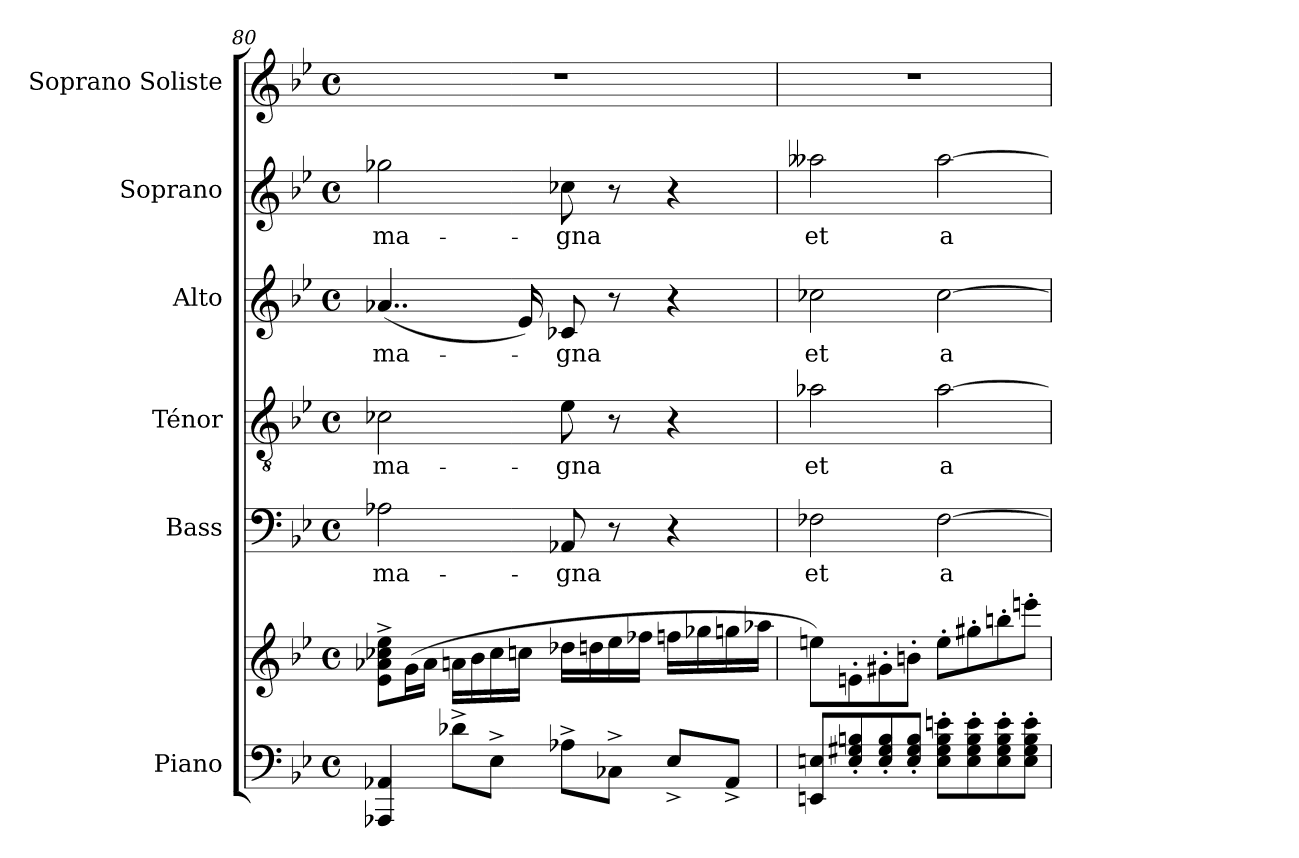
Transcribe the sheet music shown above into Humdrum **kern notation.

**kern	**kern	**kern	**text	**kern	**text	**kern	**text	**kern	**text	**kern
*part6	*part6	*part5	*part5	*part4	*part4	*part3	*part3	*part2	*part2	*part1
*staff7	*staff6	*staff5	*staff5	*staff4	*staff4	*staff3	*staff3	*staff2	*staff2	*staff1
*I"Piano	*	*I"Bass	*	*I"Ténor	*	*I"Alto	*	*I"Soprano	*	*I"Soprano Soliste
*I'Pno.	*	*I'B.	*	*I'T.	*	*I'A.	*	*I'S.	*	*
*clefF4	*clefG2	*clefF4	*	*clefGv2	*	*clefG2	*	*clefG2	*	*clefG2
*	*	*	*	*	*	*	*	*ITrd2c3	*	*
*k[b-e-]	*k[b-e-]	*k[b-e-]	*	*k[b-e-]	*	*k[b-e-]	*	*k[f#]	*	*k[b-e-]
*M4/4	*M4/4	*M4/4	*	*M4/4	*	*M4/4	*	*M4/4	*	*M4/4
*met(c)	*met(c)	*met(c)	*	*met(c)	*	*met(c)	*	*met(c)	*	*met(c)
=80	=80	=80	=80	=80	=80	=80	=80	=80	=80	=80
4AAA-X/ 4AA-X/	8e-\^ 8a-X\^ 8cc-X\^ 8ee-\^L	2A-X\	ma-	2c-X\	ma-	(4..a-X/	ma-	2ee-Xi\	ma-	1r
.	(16g\L	.	.	.	.	.	.	.	.	.
.	16a-\JJ	.	.	.	.	.	.	.	.	.
8d-X^\L	16an\LL	.	.	.	.	.	.	.	.	.
.	16b-\	.	.	.	.	.	.	.	.	.
8E-^\J	16cc-\	.	.	.	.	.	.	.	.	.
.	16ccn\JJ	.	.	.	.	16e-/)	.	.	.	.
8A-X^\L	16dd-X\LL	8AA-X/	-gna	8e-\	-gna	8c-X/	-gna	8a-Xi\	-gna	.
.	16ddn\	.	.	.	.	.	.	.	.	.
8C-X^\J	16ee-\	8r	.	8r	.	8r	.	8r	.	.
.	16ff-X\JJ	.	.	.	.	.	.	.	.	.
8E-^/L	16ffn\LL	4r	.	4r	.	4r	.	4r	.	.
.	16gg-X\	.	.	.	.	.	.	.	.	.
8AA-^/J	16ggn\	.	.	.	.	.	.	.	.	.
.	16aa-X\JJ	.	.	.	.	.	.	.	.	.
=81	=81	=81	=81	=81	=81	=81	=81	=81	=81	=81
8EEn/ 8En/L	8een\L)	2F-X\	et	2a-X\	et	2cc-X\	et	2ff-Xi\	et	1r
8E/' 8G#X/' 8Bn/'	8en'\	.	.	.	.	.	.	.	.	.
8E/' 8G#/' 8B/'	8g#X'\	.	.	.	.	.	.	.	.	.
8E/' 8G#/' 8B/'J	8bn'\J	.	.	.	.	.	.	.	.	.
8E\' 8G#\' 8B\' 8en\'L	8ee'\L	[2F-\	a-	[2a-\	a-	[2cc-\	a-	[2ff-i\	a-	.
8E\' 8G#\' 8B\' 8e\'	8gg#X'\	.	.	.	.	.	.	.	.	.
8E\' 8G#\' 8B\' 8e\'	8bbn'\	.	.	.	.	.	.	.	.	.
8E\' 8G#\' 8B\' 8e\'J	8eeen'\J	.	.	.	.	.	.	.	.	.
=	=	=	=	=	=	=	=	=	=	=
*-	*-	*-	*-	*-	*-	*-	*-	*-	*-	*-
